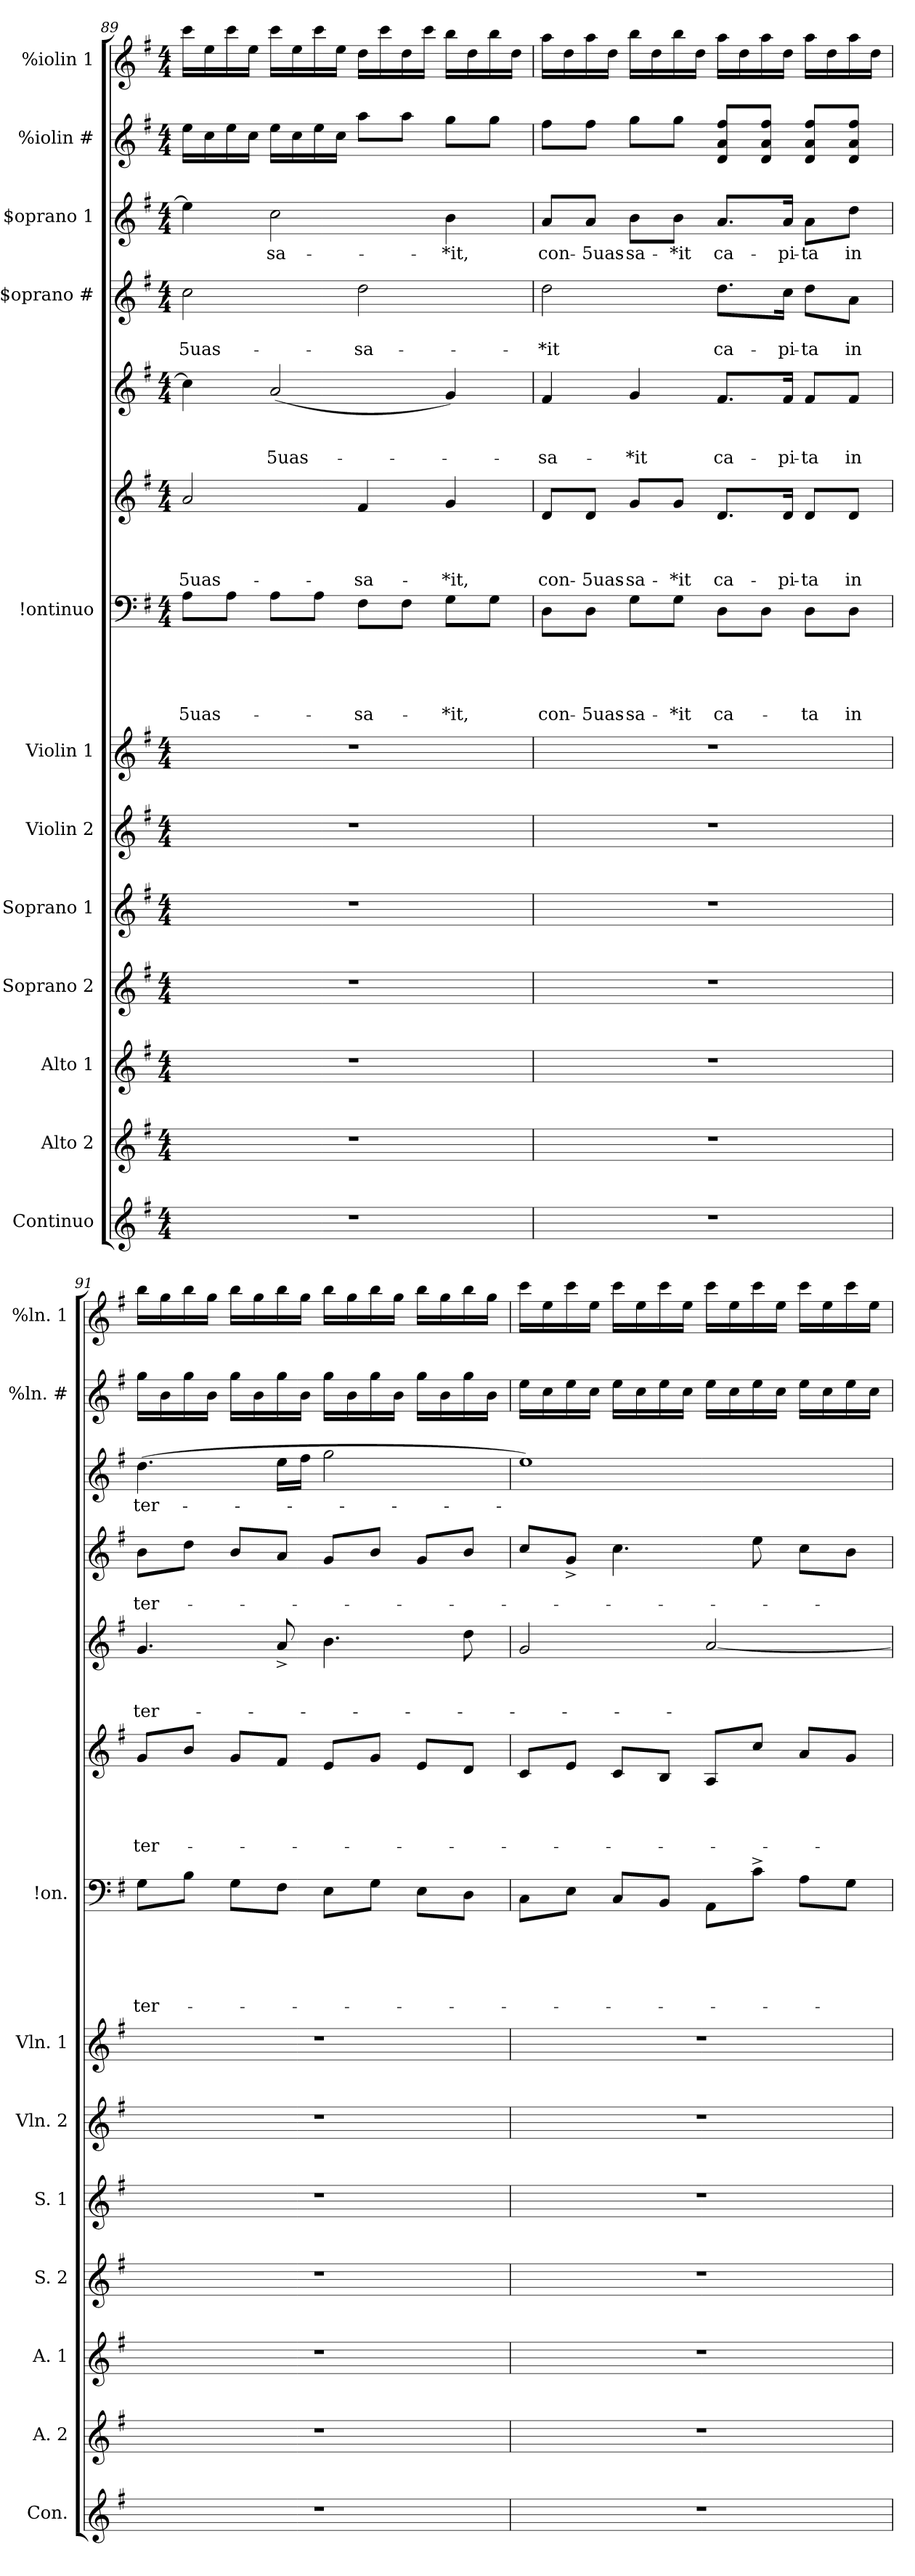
**kern	**kern	**kern	**kern	**kern	**kern	**kern	**kern	**text	**text	**text	**text	**text	**kern	**text	**text	**text	**text	**kern	**text	**text	**text	**kern	**text	**text	**kern	**text	**kern	**kern
*part14	*part13	*part12	*part11	*part10	*part9	*part8	*part7	*part7	*part7	*part7	*part7	*part7	*part6	*part6	*part6	*part6	*part6	*part5	*part5	*part5	*part5	*part4	*part4	*part4	*part3	*part3	*part2	*part1
*staff14	*staff13	*staff12	*staff11	*staff10	*staff9	*staff8	*staff7	*staff7	*staff7	*staff7	*staff7	*staff7	*staff6	*staff6	*staff6	*staff6	*staff6	*staff5	*staff5	*staff5	*staff5	*staff4	*staff4	*staff4	*staff3	*staff3	*staff2	*staff1
*I"Continuo	*I"Alto 2	*I"Alto 1	*I"Soprano 2	*I"Soprano 1	*I"Violin 2	*I"Violin 1	*I"!ontinuo	*	*	*	*	*	*I""lto #	*	*	*	*	*I""lto 1	*	*	*	*I"$oprano #	*	*	*I"$oprano 1	*	*I"%iolin #	*I"%iolin 1
*I'Con.	*I'A. 2	*I'A. 1	*I'S. 2	*I'S. 1	*I'Vln. 2	*I'Vln. 1	*I'!on.	*	*	*	*	*	*	*	*	*	*	*	*	*	*	*	*	*	*	*	*I'%ln. #	*I'%ln. 1
!!LO:PB:g=z
*clefG2	*clefG2	*clefG2	*clefG2	*clefG2	*clefG2	*clefG2	*clefF4	*	*	*	*	*	*clefG2	*	*	*	*	*clefG2	*	*	*	*clefG2	*	*	*clefG2	*	*clefG2	*clefG2
*k[f#]	*k[f#]	*k[f#]	*k[f#]	*k[f#]	*k[f#]	*k[f#]	*k[f#]	*	*	*	*	*	*k[f#]	*	*	*	*	*k[f#]	*	*	*	*k[f#]	*	*	*k[f#]	*	*k[f#]	*k[f#]
*G:	*G:	*G:	*G:	*G:	*G:	*G:	*G:	*	*	*	*	*	*G:	*	*	*	*	*G:	*	*	*	*G:	*	*	*G:	*	*G:	*G:
*M4/4	*M4/4	*M4/4	*M4/4	*M4/4	*M4/4	*M4/4	*M4/4	*	*	*	*	*	*M4/4	*	*	*	*	*M4/4	*	*	*	*M4/4	*	*	*M4/4	*	*M4/4	*M4/4
=89	=89	=89	=89	=89	=89	=89	=89	=89	=89	=89	=89	=89	=89	=89	=89	=89	=89	=89	=89	=89	=89	=89	=89	=89	=89	=89	=89	=89
!	!	!	!	!	!	!	!	!	!	!	!	!LO:LY:a	!	!	!	!	!LO:LY:b	!	!	!	!	!	!	!LO:LY:b	!	!	!	!
1r	1r	1r	1r	1r	1r	1r	8A\L	.	.	.	.	-5uas-	2a/	.	.	.	-5uas-	4cc\]	.	.	.	2cc\	.	-5uas-	4ee\]	.	16ee\LL	16ccc\LL
.	.	.	.	.	.	.	.	.	.	.	.	.	.	.	.	.	.	.	.	.	.	.	.	.	.	.	16cc\	16ee\
.	.	.	.	.	.	.	8A\J	.	.	.	.	.	.	.	.	.	.	.	.	.	.	.	.	.	.	.	16ee\	16ccc\
.	.	.	.	.	.	.	.	.	.	.	.	.	.	.	.	.	.	.	.	.	.	.	.	.	.	.	16cc\JJ	16ee\JJ
!	!	!	!	!	!	!	!	!	!	!	!	!	!	!	!	!	!	!	!	!	!LO:LY:b	!	!	!	!	!LO:LY:b	!	!
.	.	.	.	.	.	.	8A\L	.	.	.	.	.	.	.	.	.	.	(<2a/	.	.	-5uas-	.	.	.	2cc\	-sa-	16ee\LL	16ccc\LL
.	.	.	.	.	.	.	.	.	.	.	.	.	.	.	.	.	.	.	.	.	.	.	.	.	.	.	16cc\	16ee\
.	.	.	.	.	.	.	8A\J	.	.	.	.	.	.	.	.	.	.	.	.	.	.	.	.	.	.	.	16ee\	16ccc\
.	.	.	.	.	.	.	.	.	.	.	.	.	.	.	.	.	.	.	.	.	.	.	.	.	.	.	16cc\JJ	16ee\JJ
!	!	!	!	!	!	!	!	!	!	!	!	!LO:LY:a	!	!	!	!	!LO:LY:b	!	!	!	!	!	!	!LO:LY:b	!	!	!	!
.	.	.	.	.	.	.	8F#\L	.	.	.	.	-sa-	4f#/	.	.	.	-sa-	.	.	.	.	2dd\	.	-sa-	.	.	8aa\L	16dd\LL
.	.	.	.	.	.	.	.	.	.	.	.	.	.	.	.	.	.	.	.	.	.	.	.	.	.	.	.	16ccc\
.	.	.	.	.	.	.	8F#\J	.	.	.	.	.	.	.	.	.	.	.	.	.	.	.	.	.	.	.	8aa\J	16dd\
.	.	.	.	.	.	.	.	.	.	.	.	.	.	.	.	.	.	.	.	.	.	.	.	.	.	.	.	16ccc\JJ
!	!	!	!	!	!	!	!	!	!	!	!	!LO:LY:a	!	!	!	!	!LO:LY:b	!	!	!	!	!	!	!	!	!LO:LY:b	!	!
.	.	.	.	.	.	.	8G\L	.	.	.	.	-*it,	4g/	.	.	.	-*it,	4g/)	.	.	.	.	.	.	4b\	-*it,	8gg\L	16bb\LL
.	.	.	.	.	.	.	.	.	.	.	.	.	.	.	.	.	.	.	.	.	.	.	.	.	.	.	.	16dd\
.	.	.	.	.	.	.	8G\J	.	.	.	.	.	.	.	.	.	.	.	.	.	.	.	.	.	.	.	8gg\J	16bb\
.	.	.	.	.	.	.	.	.	.	.	.	.	.	.	.	.	.	.	.	.	.	.	.	.	.	.	.	16dd\JJ
=90	=90	=90	=90	=90	=90	=90	=90	=90	=90	=90	=90	=90	=90	=90	=90	=90	=90	=90	=90	=90	=90	=90	=90	=90	=90	=90	=90	=90
!	!	!	!	!	!	!	!	!	!	!	!	!LO:LY:a	!	!	!	!	!LO:LY:b	!	!	!	!LO:LY:b	!	!	!LO:LY:b	!	!LO:LY:b	!	!
1r	1r	1r	1r	1r	1r	1r	8D\L	.	.	.	.	con-	8d/L	.	.	.	con-	4f#/	.	.	-sa-	2dd\	.	-*it	8a/L	con-	8ff#\L	16aa\LL
.	.	.	.	.	.	.	.	.	.	.	.	.	.	.	.	.	.	.	.	.	.	.	.	.	.	.	.	16dd\
!	!	!	!	!	!	!	!	!	!	!	!	!LO:LY:a	!	!	!	!	!LO:LY:b	!	!	!	!	!	!	!	!	!LO:LY:b	!	!
.	.	.	.	.	.	.	8D\J	.	.	.	.	-5uas-	8d/J	.	.	.	-5uas-	.	.	.	.	.	.	.	8a/J	-5uas-	8ff#\J	16aa\
.	.	.	.	.	.	.	.	.	.	.	.	.	.	.	.	.	.	.	.	.	.	.	.	.	.	.	.	16dd\JJ
!	!	!	!	!	!	!	!	!	!	!	!	!LO:LY:a	!	!	!	!	!LO:LY:b	!	!	!	!LO:LY:b	!	!	!	!	!LO:LY:b	!	!
.	.	.	.	.	.	.	8G\L	.	.	.	.	-sa-	8g/L	.	.	.	-sa-	4g/	.	.	-*it	.	.	.	8b\L	-sa-	8gg\L	16bb\LL
.	.	.	.	.	.	.	.	.	.	.	.	.	.	.	.	.	.	.	.	.	.	.	.	.	.	.	.	16dd\
!	!	!	!	!	!	!	!	!	!	!	!	!LO:LY:a	!	!	!	!	!LO:LY:b	!	!	!	!	!	!	!	!	!LO:LY:b	!	!
.	.	.	.	.	.	.	8G\J	.	.	.	.	-*it	8g/J	.	.	.	-*it	.	.	.	.	.	.	.	8b\J	-*it	8gg\J	16bb\
.	.	.	.	.	.	.	.	.	.	.	.	.	.	.	.	.	.	.	.	.	.	.	.	.	.	.	.	16dd\JJ
!	!	!	!	!	!	!	!	!	!	!	!	!LO:LY:a	!	!	!	!	!LO:LY:b	!	!	!	!LO:LY:b	!	!	!LO:LY:b	!	!LO:LY:b	!	!
.	.	.	.	.	.	.	8D\L	.	.	.	.	ca-	8.d/L	.	.	.	ca-	8.f#/L	.	.	ca-	8.dd\L	.	ca-	8.a/L	ca-	8d/ 8a/ 8ff#/L	16aa\LL
.	.	.	.	.	.	.	.	.	.	.	.	.	.	.	.	.	.	.	.	.	.	.	.	.	.	.	.	16dd\
.	.	.	.	.	.	.	8D\J	.	.	.	.	.	.	.	.	.	.	.	.	.	.	.	.	.	.	.	8d/ 8a/ 8ff#/J	16aa\
!	!	!	!	!	!	!	!	!	!	!	!	!	!	!	!	!	!LO:LY:b	!	!	!	!LO:LY:b	!	!	!LO:LY:b	!	!LO:LY:b	!	!
.	.	.	.	.	.	.	.	.	.	.	.	.	16d/Jk	.	.	.	-pi-	16f#/Jk	.	.	-pi-	16cc\Jk	.	-pi-	16a/Jk	-pi-	.	16dd\JJ
!	!	!	!	!	!	!	!	!	!	!	!	!LO:LY:a	!	!	!	!	!LO:LY:b	!	!	!	!LO:LY:b	!	!	!LO:LY:b	!	!LO:LY:b	!	!
.	.	.	.	.	.	.	8D\L	.	.	.	.	-ta	8d/L	.	.	.	-ta	8f#/L	.	.	-ta	8dd\L	.	-ta	8a\L	-ta	8d/ 8a/ 8ff#/L	16aa\LL
.	.	.	.	.	.	.	.	.	.	.	.	.	.	.	.	.	.	.	.	.	.	.	.	.	.	.	.	16dd\
!	!	!	!	!	!	!	!	!	!	!	!	!LO:LY:a	!	!	!	!	!LO:LY:b	!	!	!	!LO:LY:b	!	!	!LO:LY:b	!	!LO:LY:b	!	!
.	.	.	.	.	.	.	8D\J	.	.	.	.	in	8d/J	.	.	.	in	8f#/J	.	.	in	8a\J	.	in	8dd\J	in	8d/ 8a/ 8ff#/J	16aa\
.	.	.	.	.	.	.	.	.	.	.	.	.	.	.	.	.	.	.	.	.	.	.	.	.	.	.	.	16dd\JJ
!!LO:PB:g=z
=91	=91	=91	=91	=91	=91	=91	=91	=91	=91	=91	=91	=91	=91	=91	=91	=91	=91	=91	=91	=91	=91	=91	=91	=91	=91	=91	=91	=91
!	!	!	!	!	!	!	!	!	!	!	!	!LO:LY:a	!	!	!	!	!LO:LY:b	!	!	!	!LO:LY:b	!	!	!LO:LY:b	!	!LO:LY:b	!	!
1r	1r	1r	1r	1r	1r	1r	8G\L	.	.	.	.	ter-	8g/L	.	.	.	ter-	4.g/	.	.	ter-	8b\L	.	ter-	(>4.dd\	ter-	16gg\LL	16bb\LL
.	.	.	.	.	.	.	.	.	.	.	.	.	.	.	.	.	.	.	.	.	.	.	.	.	.	.	16b\	16gg\
.	.	.	.	.	.	.	8B\J	.	.	.	.	.	8b/J	.	.	.	.	.	.	.	.	8dd\J	.	.	.	.	16gg\	16bb\
.	.	.	.	.	.	.	.	.	.	.	.	.	.	.	.	.	.	.	.	.	.	.	.	.	.	.	16b\JJ	16gg\JJ
.	.	.	.	.	.	.	8G\L	.	.	.	.	.	8g/L	.	.	.	.	.	.	.	.	8b/L	.	.	.	.	16gg\LL	16bb\LL
.	.	.	.	.	.	.	.	.	.	.	.	.	.	.	.	.	.	.	.	.	.	.	.	.	.	.	16b\	16gg\
.	.	.	.	.	.	.	8F#\J	.	.	.	.	.	8f#/J	.	.	.	.	8a^</	.	.	.	8a/J	.	.	16ee\LL	.	16gg\	16bb\
.	.	.	.	.	.	.	.	.	.	.	.	.	.	.	.	.	.	.	.	.	.	.	.	.	16ff#\JJ	.	16b\JJ	16gg\JJ
.	.	.	.	.	.	.	8E\L	.	.	.	.	.	8e/L	.	.	.	.	4.b\	.	.	.	8g/L	.	.	2gg\	.	16gg\LL	16bb\LL
.	.	.	.	.	.	.	.	.	.	.	.	.	.	.	.	.	.	.	.	.	.	.	.	.	.	.	16b\	16gg\
.	.	.	.	.	.	.	8G\J	.	.	.	.	.	8g/J	.	.	.	.	.	.	.	.	8b/J	.	.	.	.	16gg\	16bb\
.	.	.	.	.	.	.	.	.	.	.	.	.	.	.	.	.	.	.	.	.	.	.	.	.	.	.	16b\JJ	16gg\JJ
.	.	.	.	.	.	.	8E\L	.	.	.	.	.	8e/L	.	.	.	.	.	.	.	.	8g/L	.	.	.	.	16gg\LL	16bb\LL
.	.	.	.	.	.	.	.	.	.	.	.	.	.	.	.	.	.	.	.	.	.	.	.	.	.	.	16b\	16gg\
.	.	.	.	.	.	.	8D\J	.	.	.	.	.	8d/J	.	.	.	.	8dd\	.	.	.	8b/J	.	.	.	.	16gg\	16bb\
.	.	.	.	.	.	.	.	.	.	.	.	.	.	.	.	.	.	.	.	.	.	.	.	.	.	.	16b\JJ	16gg\JJ
=92	=92	=92	=92	=92	=92	=92	=92	=92	=92	=92	=92	=92	=92	=92	=92	=92	=92	=92	=92	=92	=92	=92	=92	=92	=92	=92	=92	=92
1r	1r	1r	1r	1r	1r	1r	8C\L	.	.	.	.	.	8c/L	.	.	.	.	2g/	.	.	.	8cc/L	.	.	1ee)	.	16ee\LL	16ccc\LL
.	.	.	.	.	.	.	.	.	.	.	.	.	.	.	.	.	.	.	.	.	.	.	.	.	.	.	16cc\	16ee\
.	.	.	.	.	.	.	8E\J	.	.	.	.	.	8e/J	.	.	.	.	.	.	.	.	8g^</J	.	.	.	.	16ee\	16ccc\
.	.	.	.	.	.	.	.	.	.	.	.	.	.	.	.	.	.	.	.	.	.	.	.	.	.	.	16cc\JJ	16ee\JJ
.	.	.	.	.	.	.	8C/L	.	.	.	.	.	8c/L	.	.	.	.	.	.	.	.	4.cc\	.	.	.	.	16ee\LL	16ccc\LL
.	.	.	.	.	.	.	.	.	.	.	.	.	.	.	.	.	.	.	.	.	.	.	.	.	.	.	16cc\	16ee\
.	.	.	.	.	.	.	8BB/J	.	.	.	.	.	8B/J	.	.	.	.	.	.	.	.	.	.	.	.	.	16ee\	16ccc\
.	.	.	.	.	.	.	.	.	.	.	.	.	.	.	.	.	.	.	.	.	.	.	.	.	.	.	16cc\JJ	16ee\JJ
.	.	.	.	.	.	.	8AA\L	.	.	.	.	.	8A/L	.	.	.	.	[>2a/	.	.	.	.	.	.	.	.	16ee\LL	16ccc\LL
.	.	.	.	.	.	.	.	.	.	.	.	.	.	.	.	.	.	.	.	.	.	.	.	.	.	.	16cc\	16ee\
.	.	.	.	.	.	.	8c^>\J	.	.	.	.	.	8cc/J	.	.	.	.	.	.	.	.	8ee\	.	.	.	.	16ee\	16ccc\
.	.	.	.	.	.	.	.	.	.	.	.	.	.	.	.	.	.	.	.	.	.	.	.	.	.	.	16cc\JJ	16ee\JJ
.	.	.	.	.	.	.	8A\L	.	.	.	.	.	8a/L	.	.	.	.	.	.	.	.	8cc\L	.	.	.	.	16ee\LL	16ccc\LL
.	.	.	.	.	.	.	.	.	.	.	.	.	.	.	.	.	.	.	.	.	.	.	.	.	.	.	16cc\	16ee\
.	.	.	.	.	.	.	8G\J	.	.	.	.	.	8g/J	.	.	.	.	.	.	.	.	8b\J	.	.	.	.	16ee\	16ccc\
.	.	.	.	.	.	.	.	.	.	.	.	.	.	.	.	.	.	.	.	.	.	.	.	.	.	.	16cc\JJ	16ee\JJ
=	=	=	=	=	=	=	=	=	=	=	=	=	=	=	=	=	=	=	=	=	=	=	=	=	=	=	=	=
*-	*-	*-	*-	*-	*-	*-	*-	*-	*-	*-	*-	*-	*-	*-	*-	*-	*-	*-	*-	*-	*-	*-	*-	*-	*-	*-	*-	*-
